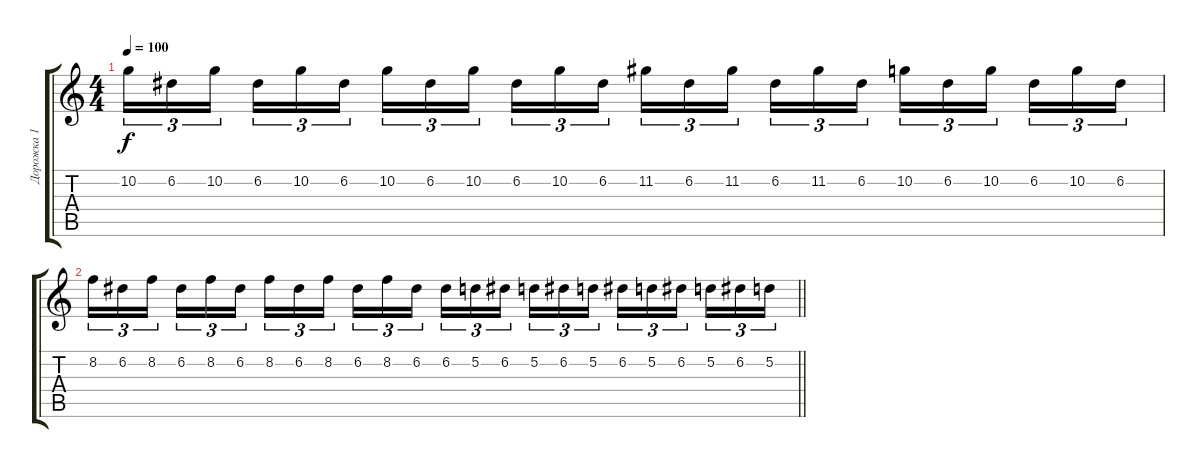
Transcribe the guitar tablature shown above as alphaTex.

\track ("Дорожка 1" "Дорожка 1") {instrument distortionguitar}
\staff {score tabs}
\tuning (D4 A3 F3 C3 G2 C2) {hide}
\ts (4 4)
\tempo 100
\clef g2
\ks c
10.2.16{tu (3 2) dy f} 6.2.16{tu (3 2)} 10.2.16{tu (3 2) beam splitsecondary} 6.2.16{tu (3 2)} 10.2.16{tu (3 2)} 6.2.16{tu (3 2)} 10.2.16{tu (3 2)} 6.2.16{tu (3 2)} 10.2.16{tu (3 2) beam splitsecondary} 6.2.16{tu (3 2)} 10.2.16{tu (3 2)} 6.2.16{tu (3 2)} 11.2.16{tu (3 2)} 6.2.16{tu (3 2)} 11.2.16{tu (3 2) beam splitsecondary} 6.2.16{tu (3 2)} 11.2.16{tu (3 2)} 6.2.16{tu (3 2)} 10.2.16{tu (3 2)} 6.2.16{tu (3 2)} 10.2.16{tu (3 2) beam splitsecondary} 6.2.16{tu (3 2)} 10.2.16{tu (3 2)} 6.2.16{tu (3 2)} |
\barLineRight lightlight
8.2.16{tu (3 2)} 6.2.16{tu (3 2)} 8.2.16{tu (3 2) beam splitsecondary} 6.2.16{tu (3 2)} 8.2.16{tu (3 2)} 6.2.16{tu (3 2)} 8.2.16{tu (3 2)} 6.2.16{tu (3 2)} 8.2.16{tu (3 2) beam splitsecondary} 6.2.16{tu (3 2)} 8.2.16{tu (3 2)} 6.2.16{tu (3 2)} 6.2.16{tu (3 2)} 5.2.16{tu (3 2)} 6.2.16{tu (3 2) beam splitsecondary} 5.2.16{tu (3 2)} 6.2.16{tu (3 2)} 5.2.16{tu (3 2)} 6.2.16{tu (3 2)} 5.2.16{tu (3 2)} 6.2.16{tu (3 2) beam splitsecondary} 5.2.16{tu (3 2)} 6.2.16{tu (3 2)} 5.2.16{tu (3 2)}
